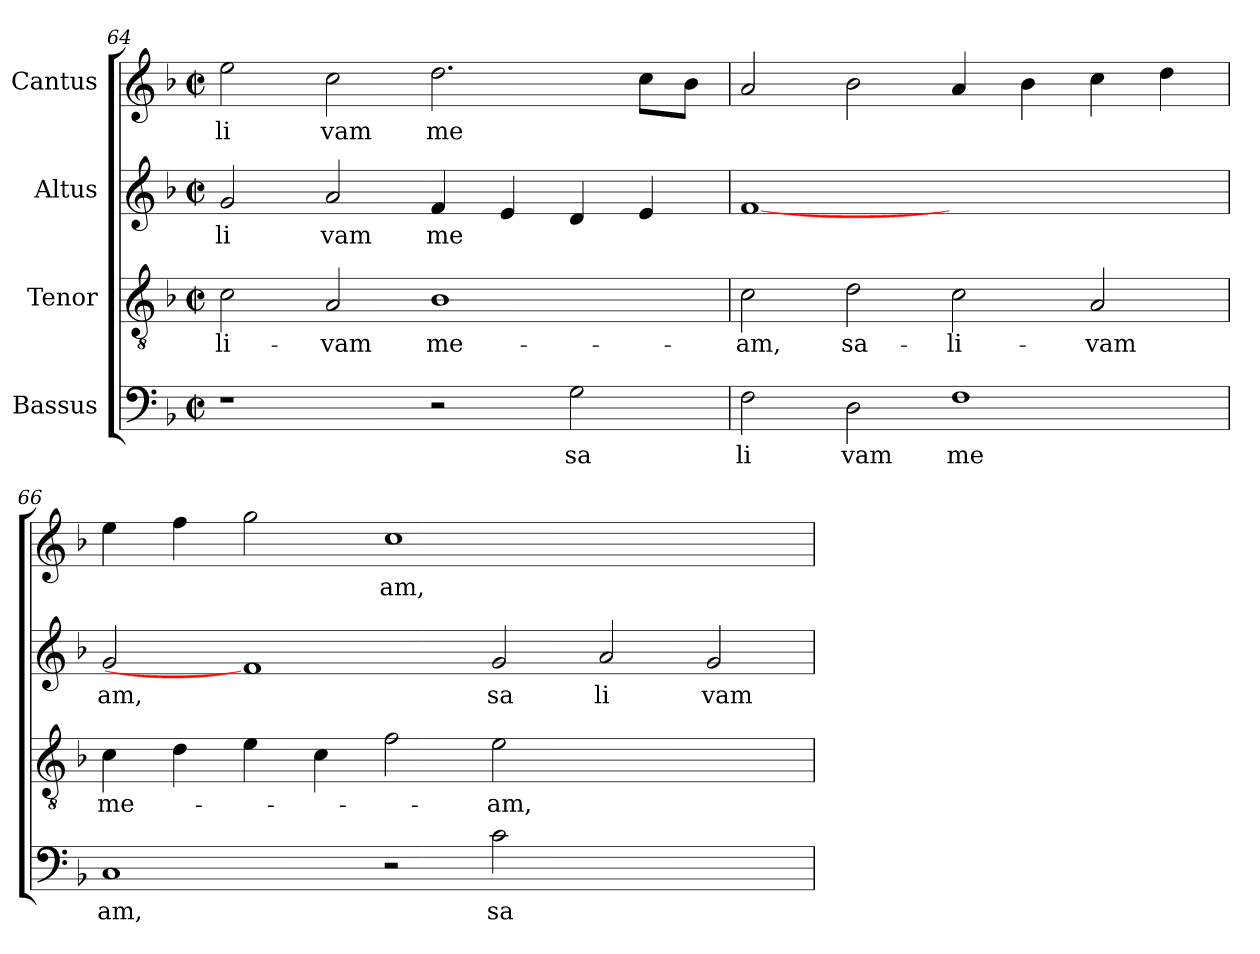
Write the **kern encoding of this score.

**kern	**text	**kern	**text	**kern	**text	**kern	**text
*part4	*part4	*part3	*part3	*part2	*part2	*part1	*part1
*staff4	*staff4	*staff3	*staff3	*staff2	*staff2	*staff1	*staff1
*I"Bassus	*	*I"Tenor	*	*I"Altus	*	*I"Cantus	*
!!LO:LB:g=z
*clefF4	*	*clefGv2	*	*clefG2	*	*clefG2	*
*k[b-]	*	*k[b-]	*	*k[b-]	*	*k[b-]	*
*F:	*	*F:	*	*F:	*	*F:	*
*M2/2	*	*M2/2	*	*M2/2	*	*M2/2	*
*met(c|)	*	*met(c|)	*	*met(c|)	*	*met(c|)	*
=64	=64	=64	=64	=64	=64	=64	=64
!	!	!	!LO:LY:b:cj	!	!LO:LY:b:cj	!	!LO:LY:b:cj
1r	.	2c\	li-	2g/	-li	2ee\	li
!	!	!	!LO:LY:b:cj	!	!LO:LY:b:cj	!	!LO:LY:b:cj
.	.	2A/	-vam	2a/	vam	2cc\	vam
!	!	!	!LO:LY:b:cj	!	!LO:LY:b	!	!LO:LY:b
2r	.	1B-	me-	4f/	me	2.dd\	me
.	.	.	.	4e/	.	.	.
!	!LO:LY:b:cj	!	!	!	!	!	!
2G\	sa	.	.	4d/	.	.	.
.	.	.	.	4e/	.	8cc\L	.
.	.	.	.	.	.	8b-\J	.
=65	=65	=65	=65	=65	=65	=65	=65
!	!LO:LY:b:cj	!	!LO:LY:b:cj	!	!	!	!
2F\	li	2c\	-am,	[1f	.	2a/	.
!	!LO:LY:b:cj	!	!LO:LY:b:cj	!	!	!	!
2D\	vam	2d\	sa-	.	.	2b-\	.
!	!LO:LY:b:cj	!	!LO:LY:b:cj	!	!	!	!
1F	me	2c\	-li-	1ryy	.	4a/	.
.	.	.	.	.	.	4b-\	.
!	!	!	!LO:LY:b:cj	!	!	!	!
.	.	2A/	-vam	.	.	4cc\	.
.	.	.	.	.	.	4dd\	.
=66	=66	=66	=66	=66	=66	=66	=66
!	!LO:LY:b:cj	!	!LO:LY:b	!	!LO:LY:b:cj	!	!
1C	am,	4c\	me-	2g/	am,	4ee\	.
.	.	4d\	.	.	.	4ff\	.
.	.	4e\	.	1f]	.	2gg\	.
.	.	4c\	.	.	.	.	.
!	!	!	!	!	!	!	!LO:LY:b:cj
2r	.	2f\	.	.	.	1cc	am,
!	!LO:LY:b:cj	!	!LO:LY:b:cj	!	!LO:LY:b:cj	!	!
2c\	sa	2e\	-am,	2g/	sa	.	.
!	!	!	!	!	!LO:LY:b:cj	!	!
1ryy	.	1ryy	.	2a/	li	1ryy	.
!	!	!	!	!	!LO:LY:b:cj	!	!
.	.	.	.	2g/	vam	.	.
=	=	=	=	=	=	=	=
*-	*-	*-	*-	*-	*-	*-	*-
